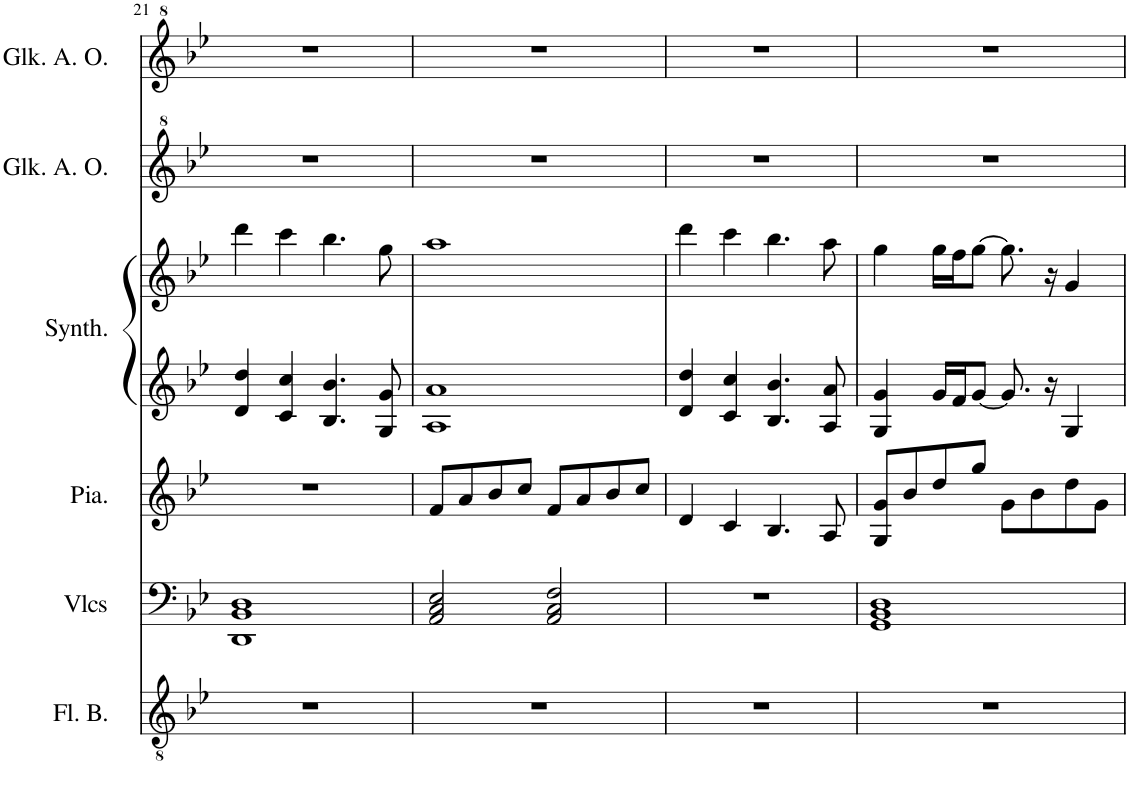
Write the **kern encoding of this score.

**kern	**kern	**kern	**kern	**kern	**kern	**kern
*part6	*part5	*part4	*part3	*part3	*part2	*part1
*staff7	*staff6	*staff5	*staff4	*staff3	*staff2	*staff1
*I"Flûte basse	*I"Violoncelles	*I"Piano	*I"Synthétiseur d'instruments à cordes	*	*I"Glockenspiel Alto Orff	*I"Glockenspiel Alto Orff
*I'Fl. B.	*I'Vlcs	*I'Pia.	*I'Synth.	*	*I'Glk. A. O.	*I'Glk. A. O.
!!LO:PB:g=z
*clefGv2	*clefF4	*clefG2	*clefG2	*clefG2	*clefG^2	*clefG^2
*k[b-e-]	*k[b-e-]	*k[b-e-]	*k[b-e-]	*k[b-e-]	*k[b-e-]	*k[b-e-]
*M4/4	*M4/4	*M4/4	*M4/4	*M4/4	*M4/4	*M4/4
=21	=21	=21	=21	=21	=21	=21
1r	1DD 1BB- 1D	1r	4d/ 4dd/	4ddd\	1r	1r
.	.	.	4c/ 4cc/	4ccc\	.	.
.	.	.	4.B-/ 4.b-/	4.bb-\	.	.
.	.	.	8G/ 8g/	8gg\	.	.
=22	=22	=22	=22	=22	=22	=22
1r	2AA/ 2C/ 2E-/	8f/L	1A 1a	1aa	1r	1r
.	.	8a/	.	.	.	.
.	.	8b-/	.	.	.	.
.	.	8cc/J	.	.	.	.
.	2AA/ 2C/ 2F/	8f/L	.	.	.	.
.	.	8a/	.	.	.	.
.	.	8b-/	.	.	.	.
.	.	8cc/J	.	.	.	.
=23	=23	=23	=23	=23	=23	=23
1r	1r	4d/	4d/ 4dd/	4ddd\	1r	1r
.	.	4c/	4c/ 4cc/	4ccc\	.	.
.	.	4.B-/	4.B-/ 4.b-/	4.bb-\	.	.
.	.	8A/	8A/ 8a/	8aa\	.	.
=24	=24	=24	=24	=24	=24	=24
1r	1GG 1BB- 1D	8G/ 8g/L	4G/ 4g/	4gg\	1r	1r
.	.	8b-/	.	.	.	.
.	.	8dd/	16g/LL	16gg\LL	.	.
.	.	.	16f/J	16ff\J	.	.
.	.	8gg/J	[8g/J	[8gg\J	.	.
.	.	8g\L	8.g/]	8.gg\]	.	.
.	.	8b-\	.	.	.	.
.	.	.	16r	16r	.	.
.	.	8dd\	4G/	4g/	.	.
.	.	8g\J	.	.	.	.
=	=	=	=	=	=	=
*-	*-	*-	*-	*-	*-	*-
